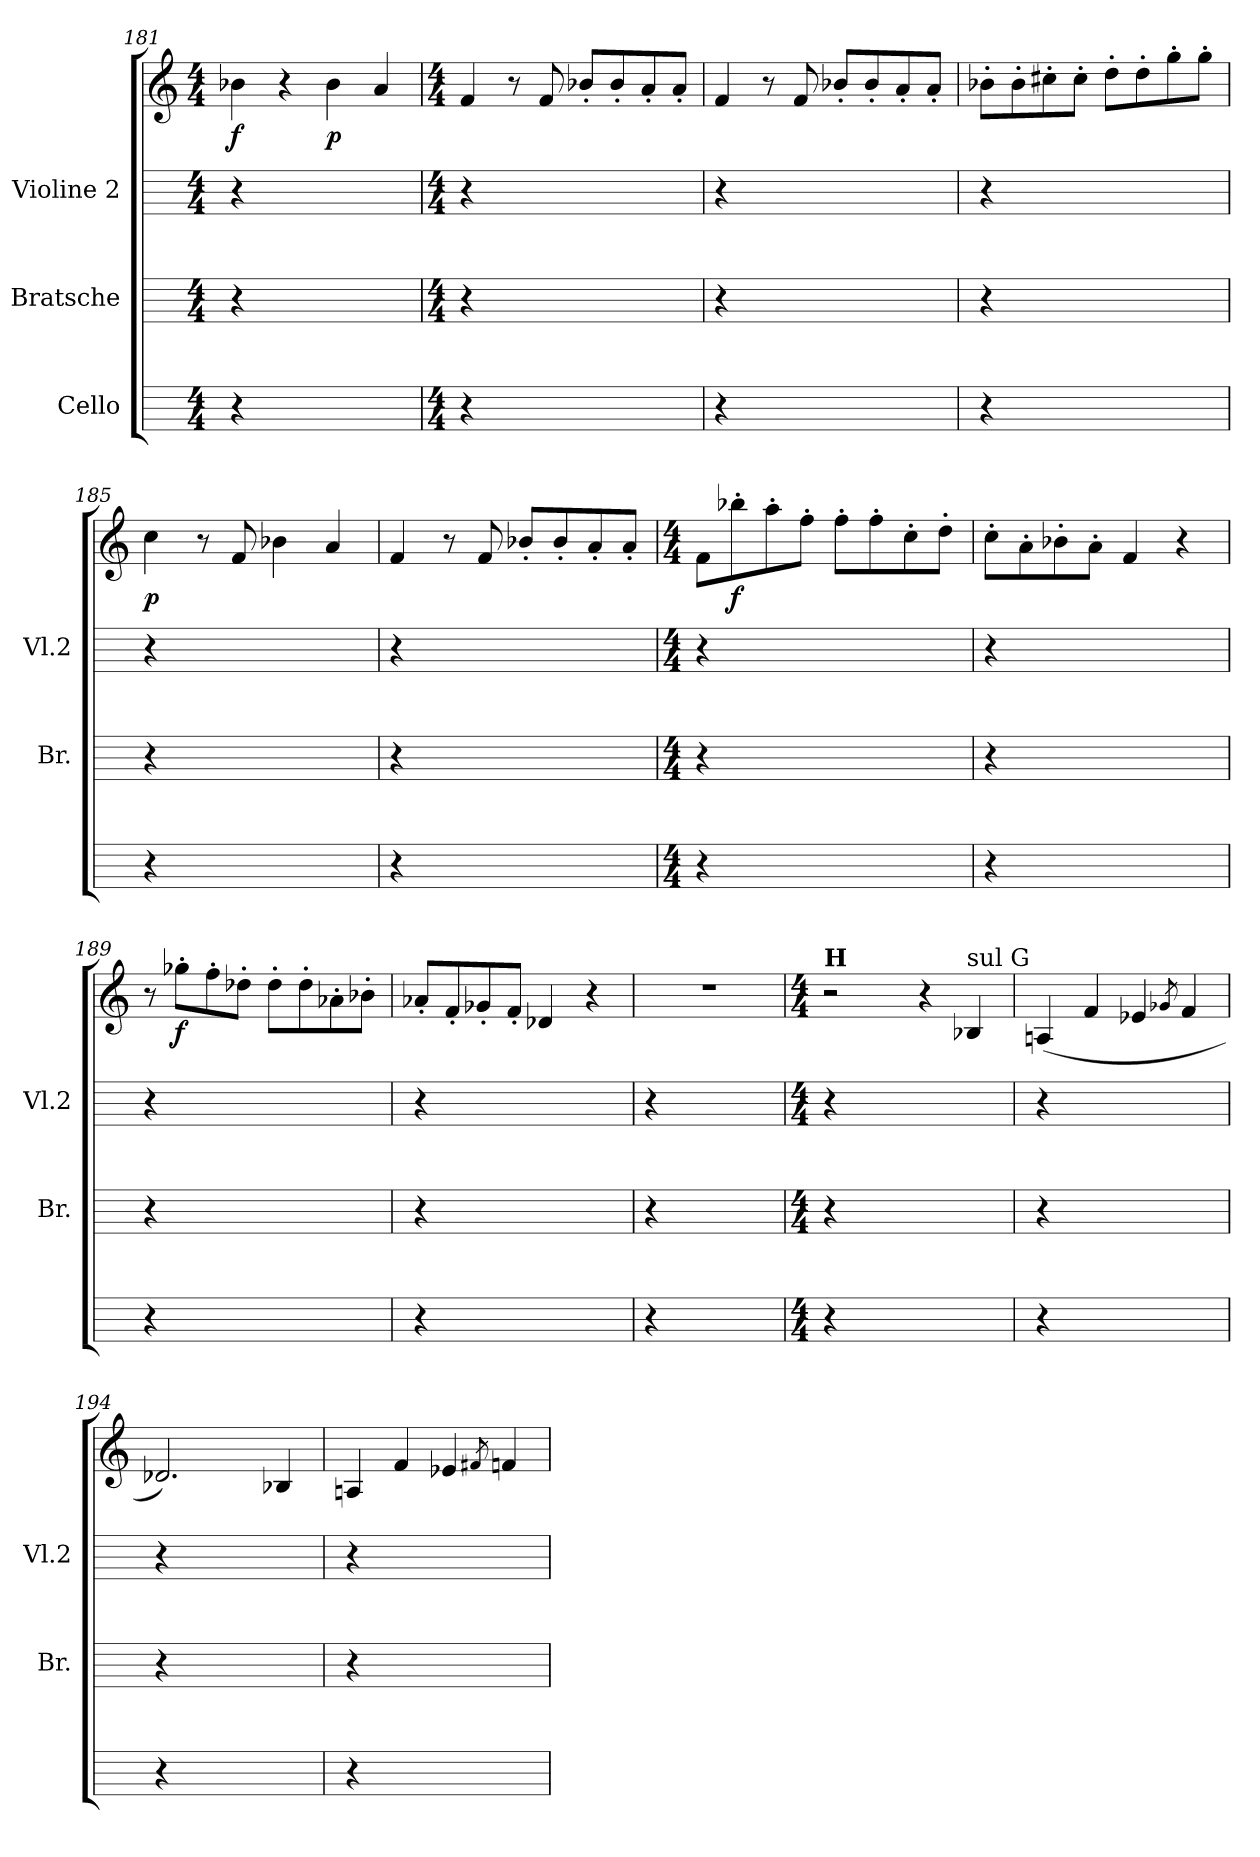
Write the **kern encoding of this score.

**kern	**kern	**kern	**kern	**dynam
*part4	*part3	*part2	*part1	*part1
*staff4	*staff3	*staff2	*staff1	*staff1
*I"Cello	*I"Bratsche	*I"Violine 2	*	*
*	*I'Br.	*I'Vl.2	*	*
*	*	*	*clefG2	*
*M4/4	*M4/4	*M4/4	*M4/4	*
=181	=181	=181	=181	=181
!	!	!	!	!LO:DY:b
4r	4r	4r	4b-	f
2.ryy	2.ryy	2.ryy	4r	.
!	!	!	!	!LO:DY:b
.	.	.	4b-	p
.	.	.	4a	.
=182	=182	=182	=182	=182
*M4/4	*M4/4	*M4/4	*M4/4	*
4r	4r	4r	4f	.
2.ryy	2.ryy	2.ryy	8r	.
.	.	.	8f	.
.	.	.	8b-'L	.
.	.	.	8b-'	.
.	.	.	8a'	.
.	.	.	8a'J	.
=183	=183	=183	=183	=183
4r	4r	4r	4f	.
2.ryy	2.ryy	2.ryy	8r	.
.	.	.	8f	.
.	.	.	8b-'L	.
.	.	.	8b-'	.
.	.	.	8a'	.
.	.	.	8a'J	.
=184	=184	=184	=184	=184
4r	4r	4r	8b-'L	.
.	.	.	8b-'	.
2.ryy	2.ryy	2.ryy	8cc#'	.
.	.	.	8cc#'J	.
.	.	.	8dd'L	.
.	.	.	8dd'	.
.	.	.	8gg'	.
.	.	.	8gg'J	.
=185	=185	=185	=185	=185
!	!	!	!	!LO:DY:b
4r	4r	4r	4cc	p
2.ryy	2.ryy	2.ryy	8r	.
.	.	.	8f	.
.	.	.	4b-	.
.	.	.	4a	.
=186	=186	=186	=186	=186
4r	4r	4r	4f	.
2.ryy	2.ryy	2.ryy	8r	.
.	.	.	8f	.
.	.	.	8b-'L	.
.	.	.	8b-'	.
.	.	.	8a'	.
.	.	.	8a'J	.
=187	=187	=187	=187	=187
*M4/4	*M4/4	*M4/4	*M4/4	*
4r	4r	4r	8fL	.
!	!	!	!	!LO:DY:b
.	.	.	8bb-'	f
2.ryy	2.ryy	2.ryy	8aa'	.
.	.	.	8ff'J	.
.	.	.	8ff'L	.
.	.	.	8ff'	.
.	.	.	8cc'	.
.	.	.	8dd'J	.
=188	=188	=188	=188	=188
4r	4r	4r	8cc'L	.
.	.	.	8a'	.
2.ryy	2.ryy	2.ryy	8b-'	.
.	.	.	8a'J	.
.	.	.	4f	.
.	.	.	4r	.
=189	=189	=189	=189	=189
4r	4r	4r	8r	.
!	!	!	!	!LO:DY:b
.	.	.	8gg-'L	f
2.ryy	2.ryy	2.ryy	8ff'	.
.	.	.	8dd-'J	.
.	.	.	8dd-'L	.
.	.	.	8dd-'	.
.	.	.	8a-'	.
.	.	.	8b-'J	.
=190	=190	=190	=190	=190
4r	4r	4r	8a-'L	.
.	.	.	8f'	.
2.ryy	2.ryy	2.ryy	8g-'	.
.	.	.	8f'J	.
.	.	.	4d-	.
.	.	.	4r	.
=191	=191	=191	=191	=191
4r	4r	4r	1r	.
2.ryy	2.ryy	2.ryy	.	.
=192	=192	=192	=192	=192
*M4/4	*M4/4	*M4/4	*M4/4	*
!	!	!	!LO:TX:a:B:t=H	!
4r	4r	4r	2r	.
2.ryy	2.ryy	2.ryy	.	.
.	.	.	4r	.
!	!	!	!LO:TX:a:t=sul G	!
.	.	.	4B-	.
=193	=193	=193	=193	=193
4r	4r	4r	(<4An	.
2.ryy	2.ryy	2.ryy	4f	.
.	.	.	4e-	.
.	.	.	8qg-/	.
.	.	.	4f	.
=194	=194	=194	=194	=194
4r	4r	4r	2.d-)	.
2.ryy	2.ryy	2.ryy	.	.
.	.	.	4B-	.
=195	=195	=195	=195	=195
4r	4r	4r	4An	.
2.ryy	2.ryy	2.ryy	4f	.
.	.	.	4e-	.
.	.	.	8qf#/	.
.	.	.	4fn	.
=	=	=	=	=
*-	*-	*-	*-	*-
